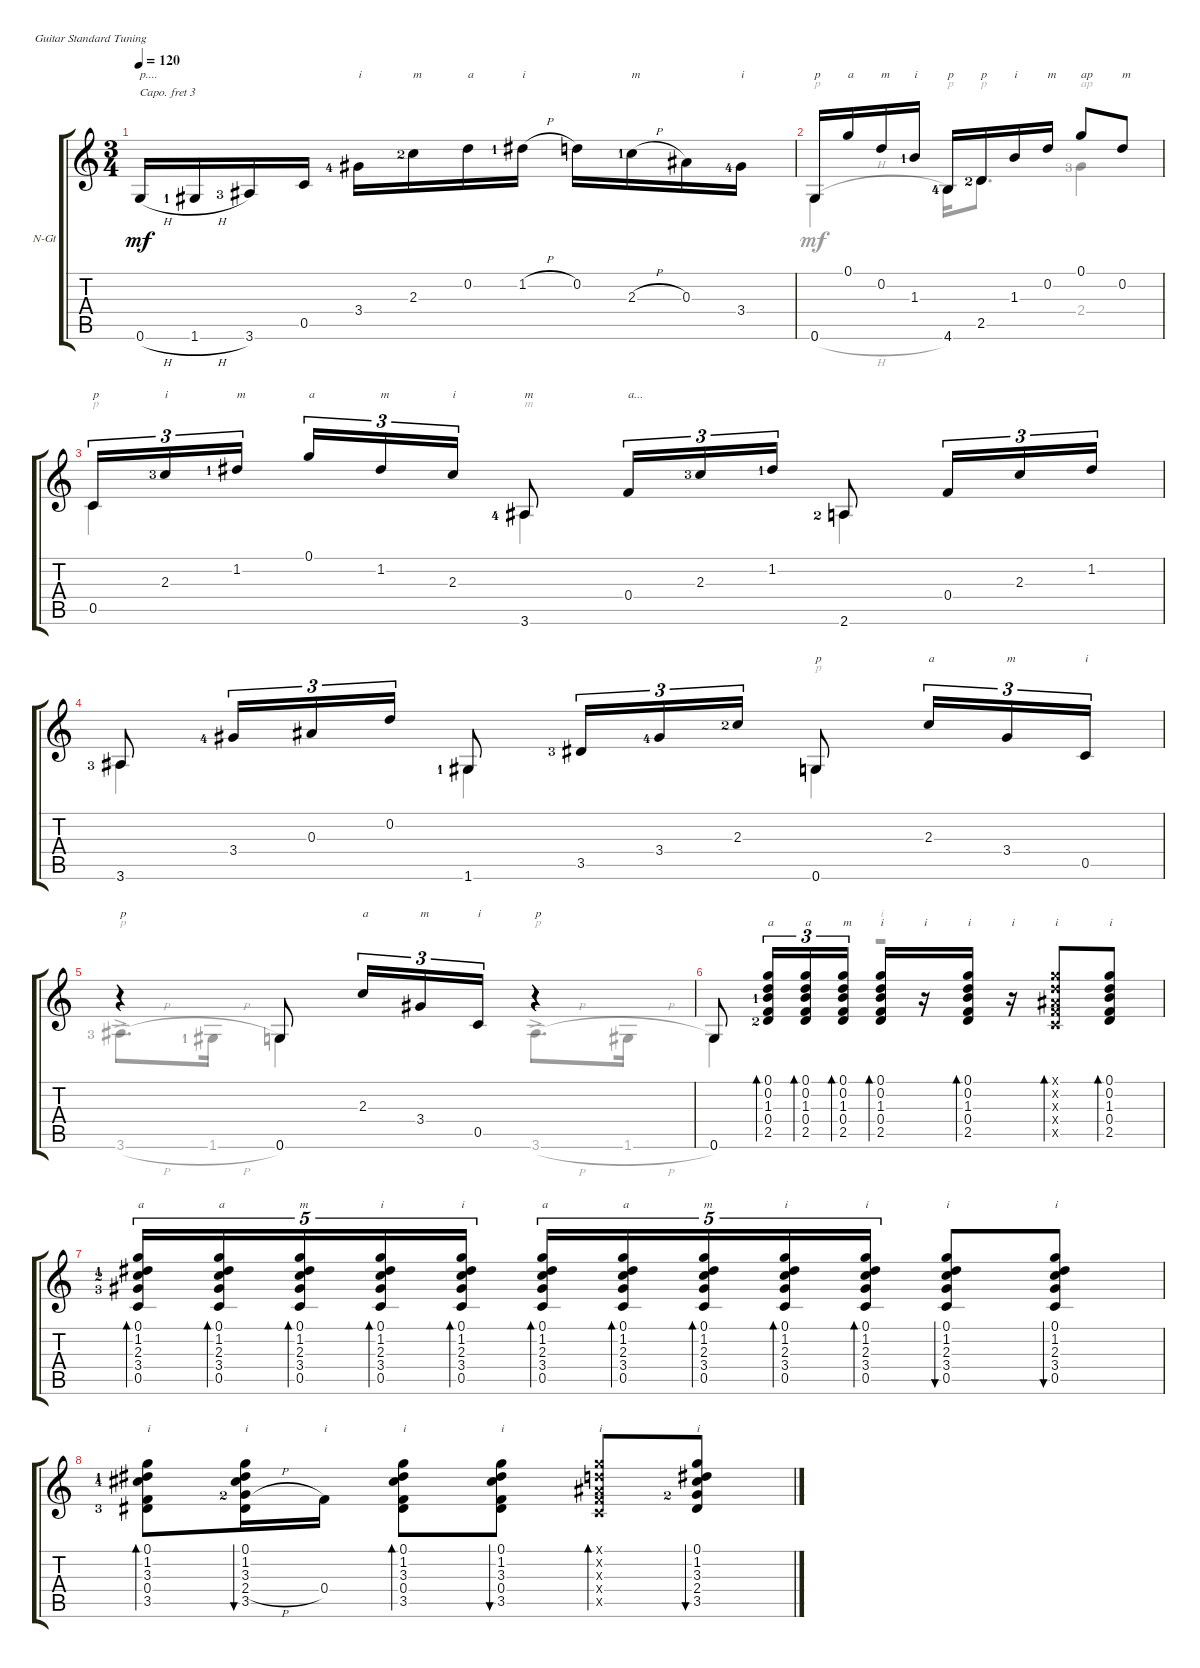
\defaultSystemsLayout 4
\bracketExtendMode groupsimilarinstruments
\firstSystemTrackNameOrientation horizontal
\otherSystemsTrackNameOrientation horizontal
\track ("Nylon Guitar" "N-Gt") {instrument acousticguitarnylon}
\staff {score tabs}
\capo 3
\tuning (E4 B3 G3 D3 A2 E2)
\voice
\ts (3 4)
\tempo 120
\clef g2
\ks c
0.6{h}.16{txt "p...." dy mf} 1.6{h lf 2}.16 3.6{lf 4}.16 0.5.16 3.4{lf 5}.16{txt "i"} 2.3{lf 3}.16{txt "m"} 0.2.16{txt "a"} 1.2{h lf 2}.16{txt "i"} 0.2.16 2.3{h lf 2}.16{txt "m"} 0.3.16 3.4{lf 5}.16{txt "i"} |
0.6.16{txt "p"} 0.1.16{txt "a"} 0.2.16{txt "m"} 1.3{lf 2}.16{txt "i"} 4.6{lf 5}.16{txt "p"} 2.5{lf 3}.16{txt "p"} 1.3.16{txt "i"} 0.2.16{txt "m"} 0.1.8{txt "ap"} 0.2.8{txt "m"} |
0.5.16{tu (3 2) txt "p"} 2.3{lf 4}.16{tu (3 2) txt "i"} 1.2{lf 2}.16{tu (3 2) txt "m"} 0.1.16{tu (3 2) txt "a"} 1.2.16{tu (3 2) txt "m"} 2.3.16{tu (3 2) txt "i"} 3.6{lf 5}.8{txt "m"} 0.4.16{tu (3 2) txt "a..."} 2.3{lf 4}.16{tu (3 2)} 1.2{lf 2}.16{tu (3 2)} 2.6{lf 3}.8 0.4.16{tu (3 2)} 2.3.16{tu (3 2)} 1.2.16{tu (3 2)} |
3.6{lf 4}.8 3.4{lf 5}.16{tu (3 2)} 0.3.16{tu (3 2)} 0.2.16{tu (3 2)} 1.6{lf 2}.8 3.5{lf 4}.16{tu (3 2)} 3.4{lf 5}.16{tu (3 2)} 2.3{lf 3}.16{tu (3 2)} 0.6.8{txt "p"} 2.3.16{tu (3 2) txt "a"} 3.4.16{tu (3 2) txt "m"} 0.5.16{tu (3 2) txt "i"} |
r.4{txt "p"} 0.6.8 2.3.16{tu (3 2) txt "a"} 3.4.16{tu (3 2) txt "m"} 0.5.16{tu (3 2) txt "i"} r.4{txt "p"} |
0.6.8 (0.1 0.2 1.3{lf 2} 0.4 2.5{lf 3}).16{tu (3 2) bd 30 txt "a"} (2.5 0.4 1.3 0.2 0.1).16{tu (3 2) bd 30 txt "a"} (0.1 0.2 1.3 0.4 2.5).16{tu (3 2) bd 30 txt "m"} (2.5 0.4 1.3 0.2 0.1).16{bd 30 txt "i"} r.16{txt "i"} (2.5 0.4 1.3 0.2 0.1).16{bd 30 txt "i"} r.16{txt "i"} (0.1{x} 0.2{x} 0.3{x} 0.4{x} 0.5{x}).8{bd 30 txt "i"} (2.5 0.4 1.3 0.2 0.1).8{bd 30 txt "i"} |
(0.1 1.2{lf 2} 2.3{lf 3} 3.4{lf 4} 0.5).16{tu (5 4) bd 30 txt "a"} (0.1 1.2 2.3 3.4 0.5).16{tu (5 4) bd 30 txt "a"} (0.1 1.2 2.3 3.4 0.5).16{tu (5 4) bd 30 txt "m"} (0.1 1.2 2.3 3.4 0.5).16{tu (5 4) bd 30 txt "i"} (0.1 1.2 2.3 3.4 0.5).16{tu (5 4) bd 30 txt "i"} (0.1 1.2 2.3 3.4 0.5).16{tu (5 4) bd 30 txt "a"} (0.1 1.2 2.3 3.4 0.5).16{tu (5 4) bd 30 txt "a"} (0.1 1.2 2.3 3.4 0.5).16{tu (5 4) bd 30 txt "m"} (0.1 1.2 2.3 3.4 0.5).16{tu (5 4) bd 30 txt "i"} (0.1 1.2 2.3 3.4 0.5).16{tu (5 4) bd 30 txt "i"} (0.1 1.2 2.3 3.4 0.5).8{bu 30 txt "i"} (0.1 1.2 2.3 3.4 0.5).8{bu 30 txt "i"} |
(0.1 1.2{lf 2} 3.3{lf 5} 0.4 3.5{lf 4}).8{bd 30 txt "i"} (3.5 2.4{h lf 3} 3.3 1.2 0.1).16{bu 30 txt "i"} 0.4.16{txt "i"} (0.4 3.5 3.3 1.2 0.1).8{bd 30 txt "i"} (0.4 3.5 3.3 1.2 0.1).8{bu 30 txt "i"} (0.1{x} 0.2{x} 0.3{x} 0.4{x} 0.5{x}).8{bd 30 txt "i"} (3.5 2.4{lf 3} 3.3 1.2 0.1).8{bu 30 txt "i"}
\voice
\clef g2
\ottava regular
\simile none
\ks c
|
0.6{h}.4{txt "p"} 4.6{lf 5}.16{txt "p"} 2.5{lf 3}.8{d txt "p"} 2.4{lf 4}.4{txt "ap"} |
0.5.4{txt "p"} 3.6{lf 5}.4{txt "m"} 2.6{lf 3}.4 |
3.6{lf 4}.4 1.6{lf 2}.4 0.6.4{txt "p"} |
3.6{h ac lf 4}.8{d txt "p"} 1.6{h lf 2}.16 0.6.4 3.6{h ac}.8{d txt "p"} 1.6{h}.16 |
0.6.4 r.2{bd 0 txt "i"} |
|
